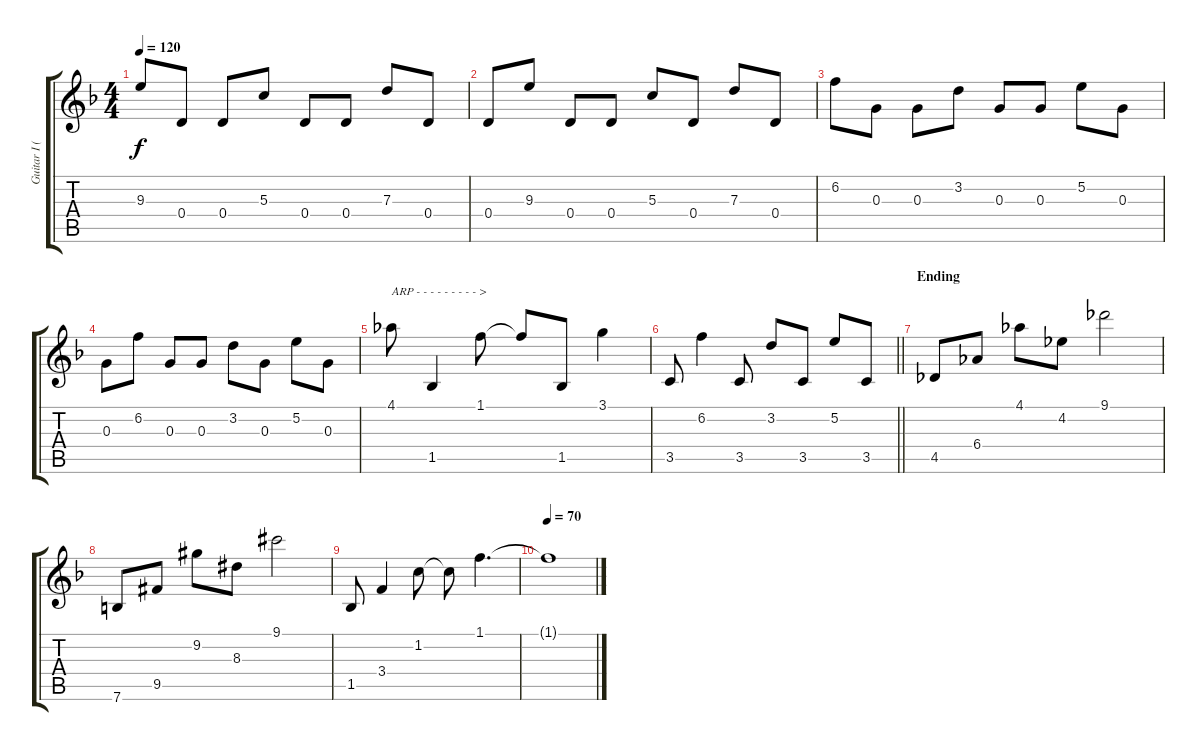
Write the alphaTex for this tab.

\track ("Guitar I (Nakano Azusa)" "Guitar I (") {instrument overdrivenguitar}
\staff {score tabs}
\tuning (E4 B3 G3 D3 A2 E2) {hide}
\ts (4 4)
\tempo 120
\clef g2
\ks f
9.3.8{dy f} 0.4.8 0.4.8 5.3.8 0.4.8 0.4.8 7.3.8 0.4.8 |
0.4.8 9.3.8 0.4.8 0.4.8 5.3.8 0.4.8 7.3.8 0.4.8 |
6.2.8 0.3.8 0.3.8 3.2.8 0.3.8 0.3.8 5.2.8 0.3.8 |
0.3.8 6.2.8 0.3.8 0.3.8 3.2.8 0.3.8 5.2.8 0.3.8 |
4.1.8{txt "ARP - - - - - - - - - >"} 1.5.4 1.1.8 1.1{t}.8 1.5.8 3.1.4 |
\barLineRight lightlight
3.5.8 6.2.4 3.5.8 3.2.8 3.5.8 5.2.8 3.5.8 |
\section ("" "Ending")
4.5.8 6.4.8 4.1.8 4.2.8 9.1.2 |
7.6.8 9.5{acc #}.8 9.2{acc #}.8 8.3{acc #}.8 9.1{acc #}.2 |
1.5.8 3.4.4 1.2.8 1.2{t}.8 1.1.4{d} |
\tempo 70
1.1{t}.1
